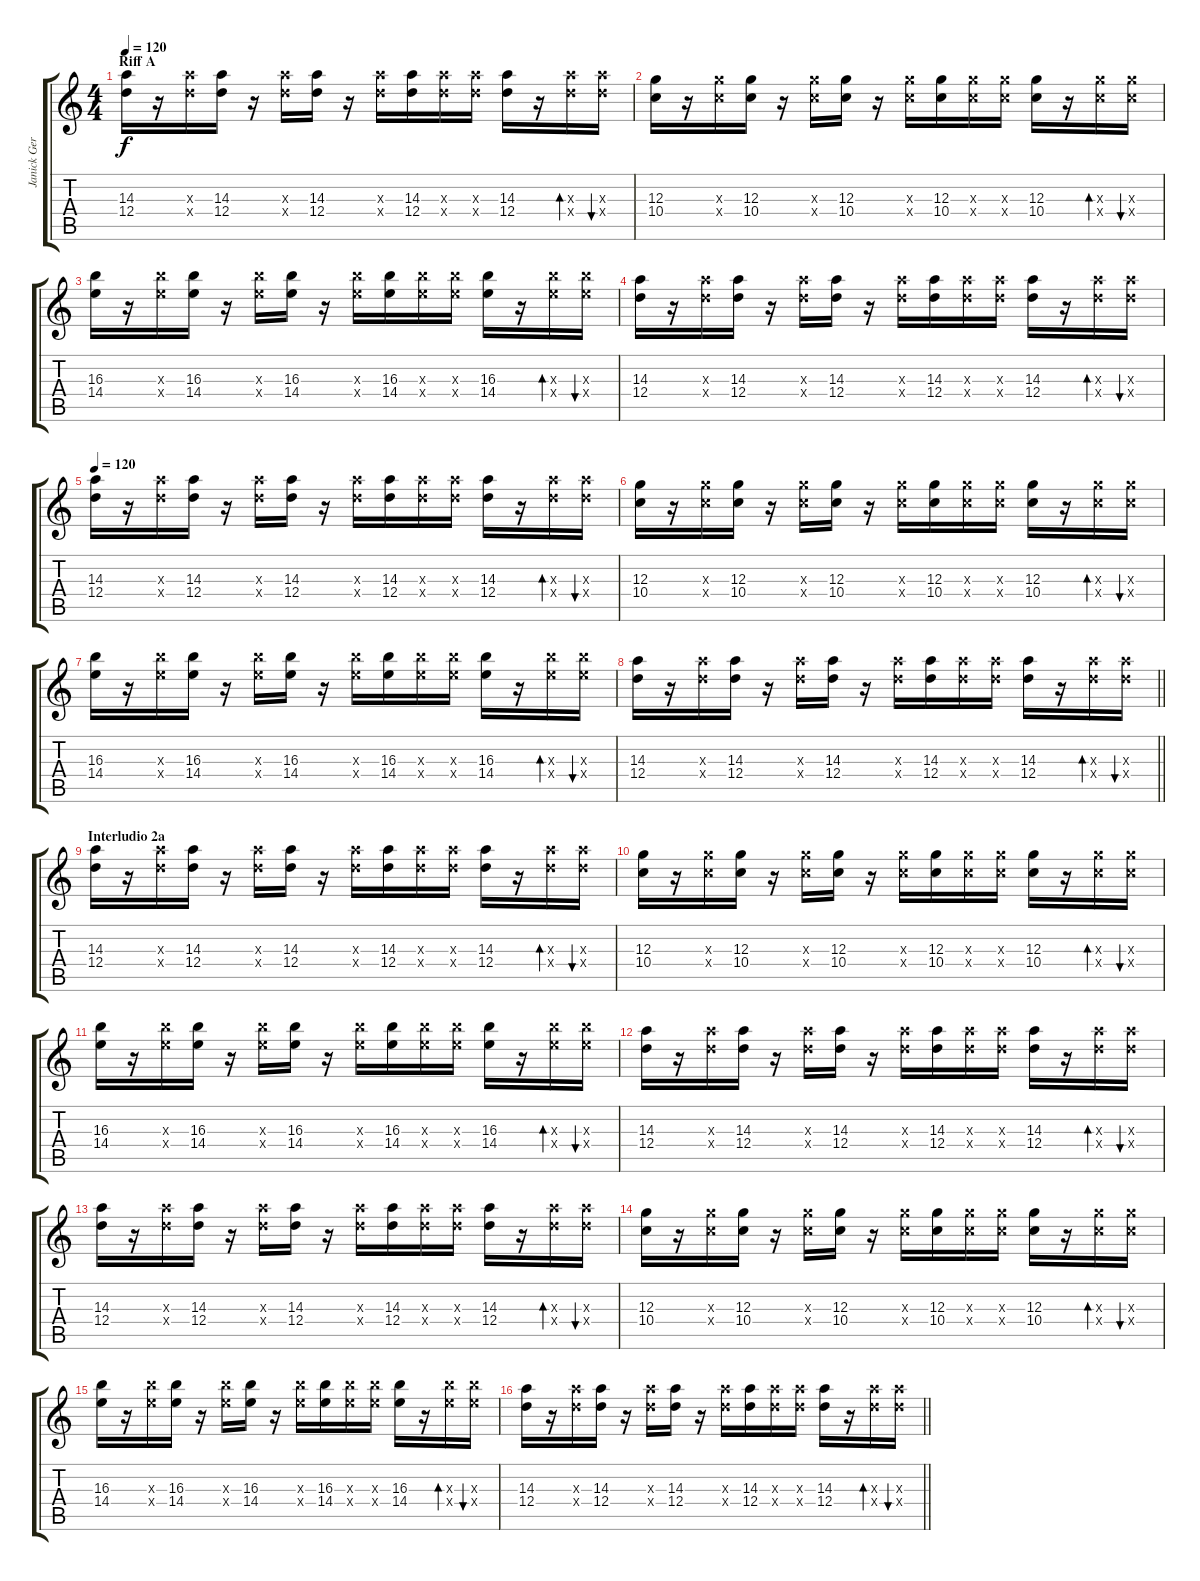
\track ("Janick Gers" "Janick Ger") {instrument overdrivenguitar}
\staff {score tabs}
\tuning (E4 B3 G3 D3 A2 E2) {hide}
\ts (4 4)
\section ("" "Riff A")
\tempo 120
\clef g2
\ks c
(14.3 12.4).16{dy f} r.16 (14.3{x} 12.4{x}).16 (14.3 12.4).16 r.16 (14.3{x} 12.4{x}).16 (14.3 12.4).16 r.16 (14.3{x} 12.4{x}).16 (14.3 12.4).16 (14.3{x} 12.4{x}).16 (14.3{x} 12.4{x}).16 (14.3 12.4).16 r.16 (14.3{x} 12.4{x}).16{bd 60} (14.3{x} 12.4{x}).16{bu 60} |
(12.3 10.4).16 r.16 (12.3{x} 10.4{x}).16 (12.3 10.4).16 r.16 (12.3{x} 10.4{x}).16 (12.3 10.4).16 r.16 (12.3{x} 10.4{x}).16 (12.3 10.4).16 (12.3{x} 10.4{x}).16 (12.3{x} 10.4{x}).16 (12.3 10.4).16 r.16 (12.3{x} 10.4{x}).16{bd 60} (12.3{x} 10.4{x}).16{bu 60} |
(16.3 14.4).16 r.16 (16.3{x} 14.4{x}).16 (16.3 14.4).16 r.16 (16.3{x} 14.4{x}).16 (16.3 14.4).16 r.16 (16.3{x} 14.4{x}).16 (16.3 14.4).16 (16.3{x} 14.4{x}).16 (16.3{x} 14.4{x}).16 (16.3 14.4).16 r.16 (16.3{x} 14.4{x}).16{bd 60} (16.3{x} 14.4{x}).16{bu 60} |
(14.3 12.4).16 r.16 (14.3{x} 12.4{x}).16 (14.3 12.4).16 r.16 (14.3{x} 12.4{x}).16 (14.3 12.4).16 r.16 (14.3{x} 12.4{x}).16 (14.3 12.4).16 (14.3{x} 12.4{x}).16 (14.3{x} 12.4{x}).16 (14.3 12.4).16 r.16 (14.3{x} 12.4{x}).16{bd 60} (14.3{x} 12.4{x}).16{bu 60} |
\tempo 120
(14.3 12.4).16 r.16 (14.3{x} 12.4{x}).16 (14.3 12.4).16 r.16 (14.3{x} 12.4{x}).16 (14.3 12.4).16 r.16 (14.3{x} 12.4{x}).16 (14.3 12.4).16 (14.3{x} 12.4{x}).16 (14.3{x} 12.4{x}).16 (14.3 12.4).16 r.16 (14.3{x} 12.4{x}).16{bd 60} (14.3{x} 12.4{x}).16{bu 60} |
(12.3 10.4).16 r.16 (12.3{x} 10.4{x}).16 (12.3 10.4).16 r.16 (12.3{x} 10.4{x}).16 (12.3 10.4).16 r.16 (12.3{x} 10.4{x}).16 (12.3 10.4).16 (12.3{x} 10.4{x}).16 (12.3{x} 10.4{x}).16 (12.3 10.4).16 r.16 (12.3{x} 10.4{x}).16{bd 60} (12.3{x} 10.4{x}).16{bu 60} |
(16.3 14.4).16 r.16 (16.3{x} 14.4{x}).16 (16.3 14.4).16 r.16 (16.3{x} 14.4{x}).16 (16.3 14.4).16 r.16 (16.3{x} 14.4{x}).16 (16.3 14.4).16 (16.3{x} 14.4{x}).16 (16.3{x} 14.4{x}).16 (16.3 14.4).16 r.16 (16.3{x} 14.4{x}).16{bd 60} (16.3{x} 14.4{x}).16{bu 60} |
\barLineRight lightlight
(14.3 12.4).16 r.16 (14.3{x} 12.4{x}).16 (14.3 12.4).16 r.16 (14.3{x} 12.4{x}).16 (14.3 12.4).16 r.16 (14.3{x} 12.4{x}).16 (14.3 12.4).16 (14.3{x} 12.4{x}).16 (14.3{x} 12.4{x}).16 (14.3 12.4).16 r.16 (14.3{x} 12.4{x}).16{bd 60} (14.3{x} 12.4{x}).16{bu 60} |
\section ("" "Interludio 2a")
(14.3 12.4).16 r.16 (14.3{x} 12.4{x}).16 (14.3 12.4).16 r.16 (14.3{x} 12.4{x}).16 (14.3 12.4).16 r.16 (14.3{x} 12.4{x}).16 (14.3 12.4).16 (14.3{x} 12.4{x}).16 (14.3{x} 12.4{x}).16 (14.3 12.4).16 r.16 (14.3{x} 12.4{x}).16{bd 60} (14.3{x} 12.4{x}).16{bu 60} |
(12.3 10.4).16 r.16 (12.3{x} 10.4{x}).16 (12.3 10.4).16 r.16 (12.3{x} 10.4{x}).16 (12.3 10.4).16 r.16 (12.3{x} 10.4{x}).16 (12.3 10.4).16 (12.3{x} 10.4{x}).16 (12.3{x} 10.4{x}).16 (12.3 10.4).16 r.16 (12.3{x} 10.4{x}).16{bd 60} (12.3{x} 10.4{x}).16{bu 60} |
(16.3 14.4).16 r.16 (16.3{x} 14.4{x}).16 (16.3 14.4).16 r.16 (16.3{x} 14.4{x}).16 (16.3 14.4).16 r.16 (16.3{x} 14.4{x}).16 (16.3 14.4).16 (16.3{x} 14.4{x}).16 (16.3{x} 14.4{x}).16 (16.3 14.4).16 r.16 (16.3{x} 14.4{x}).16{bd 60} (16.3{x} 14.4{x}).16{bu 60} |
(14.3 12.4).16 r.16 (14.3{x} 12.4{x}).16 (14.3 12.4).16 r.16 (14.3{x} 12.4{x}).16 (14.3 12.4).16 r.16 (14.3{x} 12.4{x}).16 (14.3 12.4).16 (14.3{x} 12.4{x}).16 (14.3{x} 12.4{x}).16 (14.3 12.4).16 r.16 (14.3{x} 12.4{x}).16{bd 60} (14.3{x} 12.4{x}).16{bu 60} |
(14.3 12.4).16 r.16 (14.3{x} 12.4{x}).16 (14.3 12.4).16 r.16 (14.3{x} 12.4{x}).16 (14.3 12.4).16 r.16 (14.3{x} 12.4{x}).16 (14.3 12.4).16 (14.3{x} 12.4{x}).16 (14.3{x} 12.4{x}).16 (14.3 12.4).16 r.16 (14.3{x} 12.4{x}).16{bd 60} (14.3{x} 12.4{x}).16{bu 60} |
(12.3 10.4).16 r.16 (12.3{x} 10.4{x}).16 (12.3 10.4).16 r.16 (12.3{x} 10.4{x}).16 (12.3 10.4).16 r.16 (12.3{x} 10.4{x}).16 (12.3 10.4).16 (12.3{x} 10.4{x}).16 (12.3{x} 10.4{x}).16 (12.3 10.4).16 r.16 (12.3{x} 10.4{x}).16{bd 60} (12.3{x} 10.4{x}).16{bu 60} |
(16.3 14.4).16 r.16 (16.3{x} 14.4{x}).16 (16.3 14.4).16 r.16 (16.3{x} 14.4{x}).16 (16.3 14.4).16 r.16 (16.3{x} 14.4{x}).16 (16.3 14.4).16 (16.3{x} 14.4{x}).16 (16.3{x} 14.4{x}).16 (16.3 14.4).16 r.16 (16.3{x} 14.4{x}).16{bd 60} (16.3{x} 14.4{x}).16{bu 60} |
\barLineRight lightlight
(14.3 12.4).16 r.16 (14.3{x} 12.4{x}).16 (14.3 12.4).16 r.16 (14.3{x} 12.4{x}).16 (14.3 12.4).16 r.16 (14.3{x} 12.4{x}).16 (14.3 12.4).16 (14.3{x} 12.4{x}).16 (14.3{x} 12.4{x}).16 (14.3 12.4).16 r.16 (14.3{x} 12.4{x}).16{bd 60} (14.3{x} 12.4{x}).16{bu 60}
